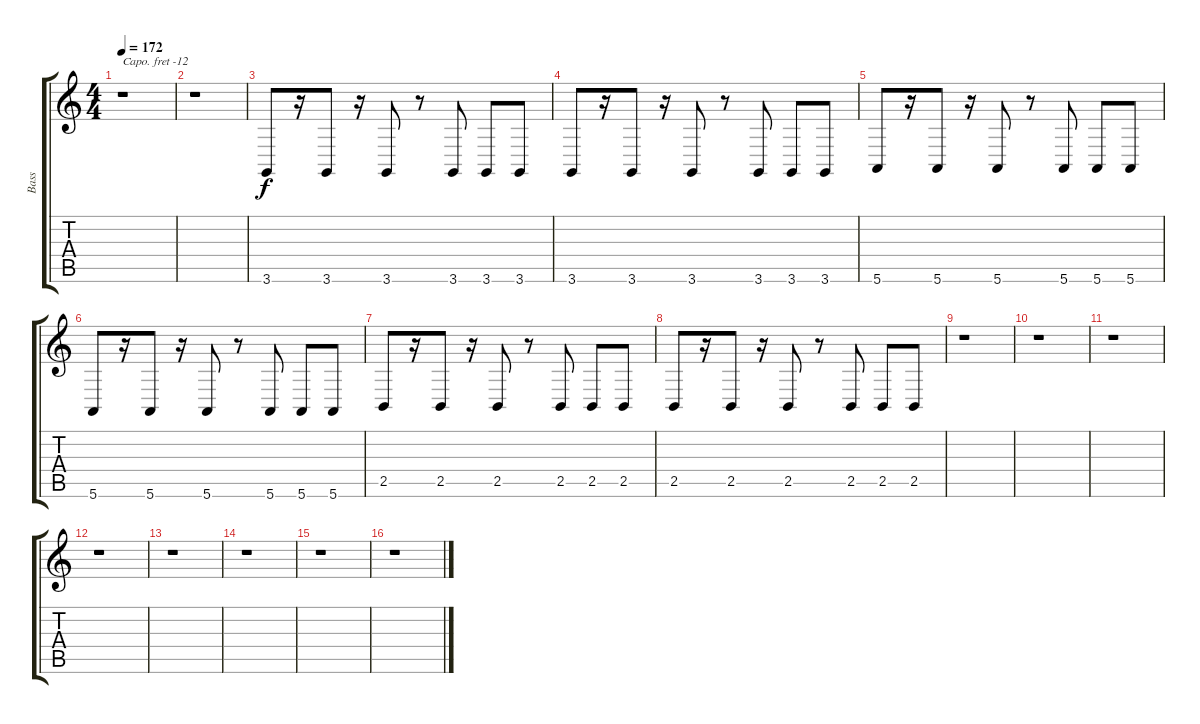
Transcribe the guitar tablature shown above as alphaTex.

\track ("Bass" "Bass") {instrument synthbass2}
\staff {score tabs}
\capo -12
\tuning (E4 B3 G3 D3 A2 E2) {hide}
\ts (4 4)
\tempo 172
\clef g2
\ks c
r.1{dy f} |
r.1 |
3.6.8 r.16 3.6.8 r.16 3.6.8 r.8 3.6.8 3.6.8 3.6.8 |
3.6.8 r.16 3.6.8 r.16 3.6.8 r.8 3.6.8 3.6.8 3.6.8 |
5.6.8 r.16 5.6.8 r.16 5.6.8 r.8 5.6.8 5.6.8 5.6.8 |
5.6.8 r.16 5.6.8 r.16 5.6.8 r.8 5.6.8 5.6.8 5.6.8 |
2.5.8 r.16 2.5.8 r.16 2.5.8 r.8 2.5.8 2.5.8 2.5.8 |
2.5.8 r.16 2.5.8 r.16 2.5.8 r.8 2.5.8 2.5.8 2.5.8 |
r.1 |
r.1 |
r.1 |
r.1 |
r.1 |
r.1 |
r.1 |
r.1
